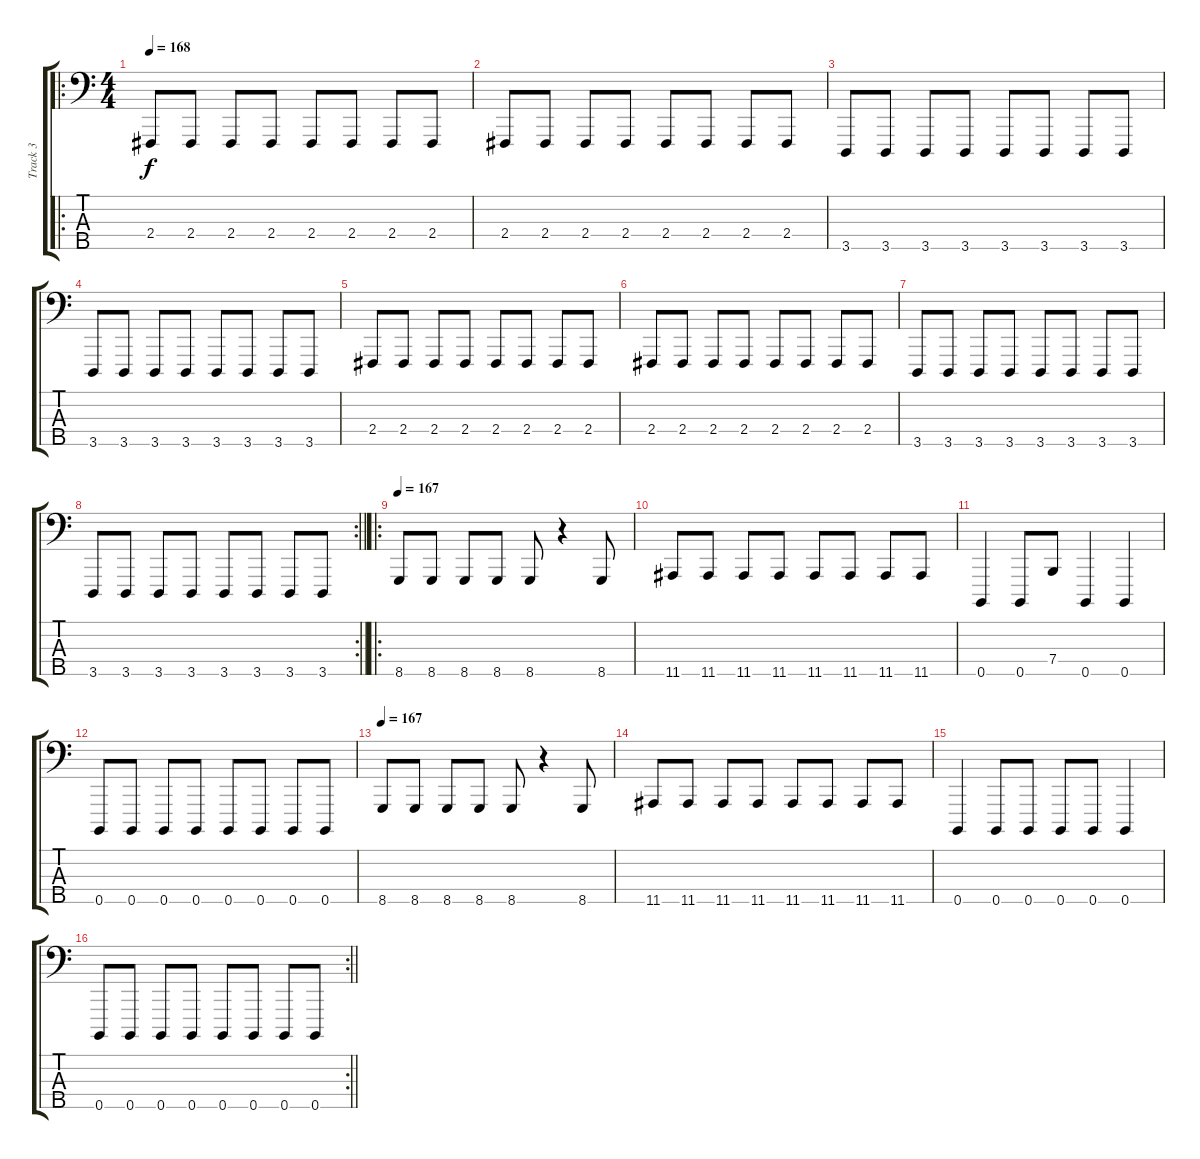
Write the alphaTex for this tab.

\track ("Track 3" "Track 3") {instrument clavinet}
\staff {score tabs}
\tuning (G2 D2 A1 E1 B0) {hide}
\ro
\ts (4 4)
\section ("" "")
\tempo 168
\clef f4
\ks c
2.4.8{dy f} 2.4.8 2.4.8 2.4.8 2.4.8 2.4.8 2.4.8 2.4.8 |
2.4.8 2.4.8 2.4.8 2.4.8 2.4.8 2.4.8 2.4.8 2.4.8 |
3.5.8 3.5.8 3.5.8 3.5.8 3.5.8 3.5.8 3.5.8 3.5.8 |
3.5.8 3.5.8 3.5.8 3.5.8 3.5.8 3.5.8 3.5.8 3.5.8 |
2.4.8 2.4.8 2.4.8 2.4.8 2.4.8 2.4.8 2.4.8 2.4.8 |
2.4.8 2.4.8 2.4.8 2.4.8 2.4.8 2.4.8 2.4.8 2.4.8 |
3.5.8 3.5.8 3.5.8 3.5.8 3.5.8 3.5.8 3.5.8 3.5.8 |
\rc 2
\barLineRight lightlight
3.5.8 3.5.8 3.5.8 3.5.8 3.5.8 3.5.8 3.5.8 3.5.8 |
\ro
\section ("" "")
\tempo 167
8.5.8 8.5.8 8.5.8 8.5.8 8.5.8 r.4 8.5.8 |
11.5.8 11.5.8 11.5.8 11.5.8 11.5.8 11.5.8 11.5.8 11.5.8 |
0.5.4 0.5.8 7.4.8 0.5.4 0.5.4 |
0.5.8 0.5.8 0.5.8 0.5.8 0.5.8 0.5.8 0.5.8 0.5.8 |
\tempo 167
8.5.8 8.5.8 8.5.8 8.5.8 8.5.8 r.4 8.5.8 |
11.5.8 11.5.8 11.5.8 11.5.8 11.5.8 11.5.8 11.5.8 11.5.8 |
0.5.4 0.5.8 0.5.8 0.5.8 0.5.8 0.5.4 |
\rc 2
\barLineRight lightlight
0.5.8 0.5.8 0.5.8 0.5.8 0.5.8 0.5.8 0.5.8 0.5.8
